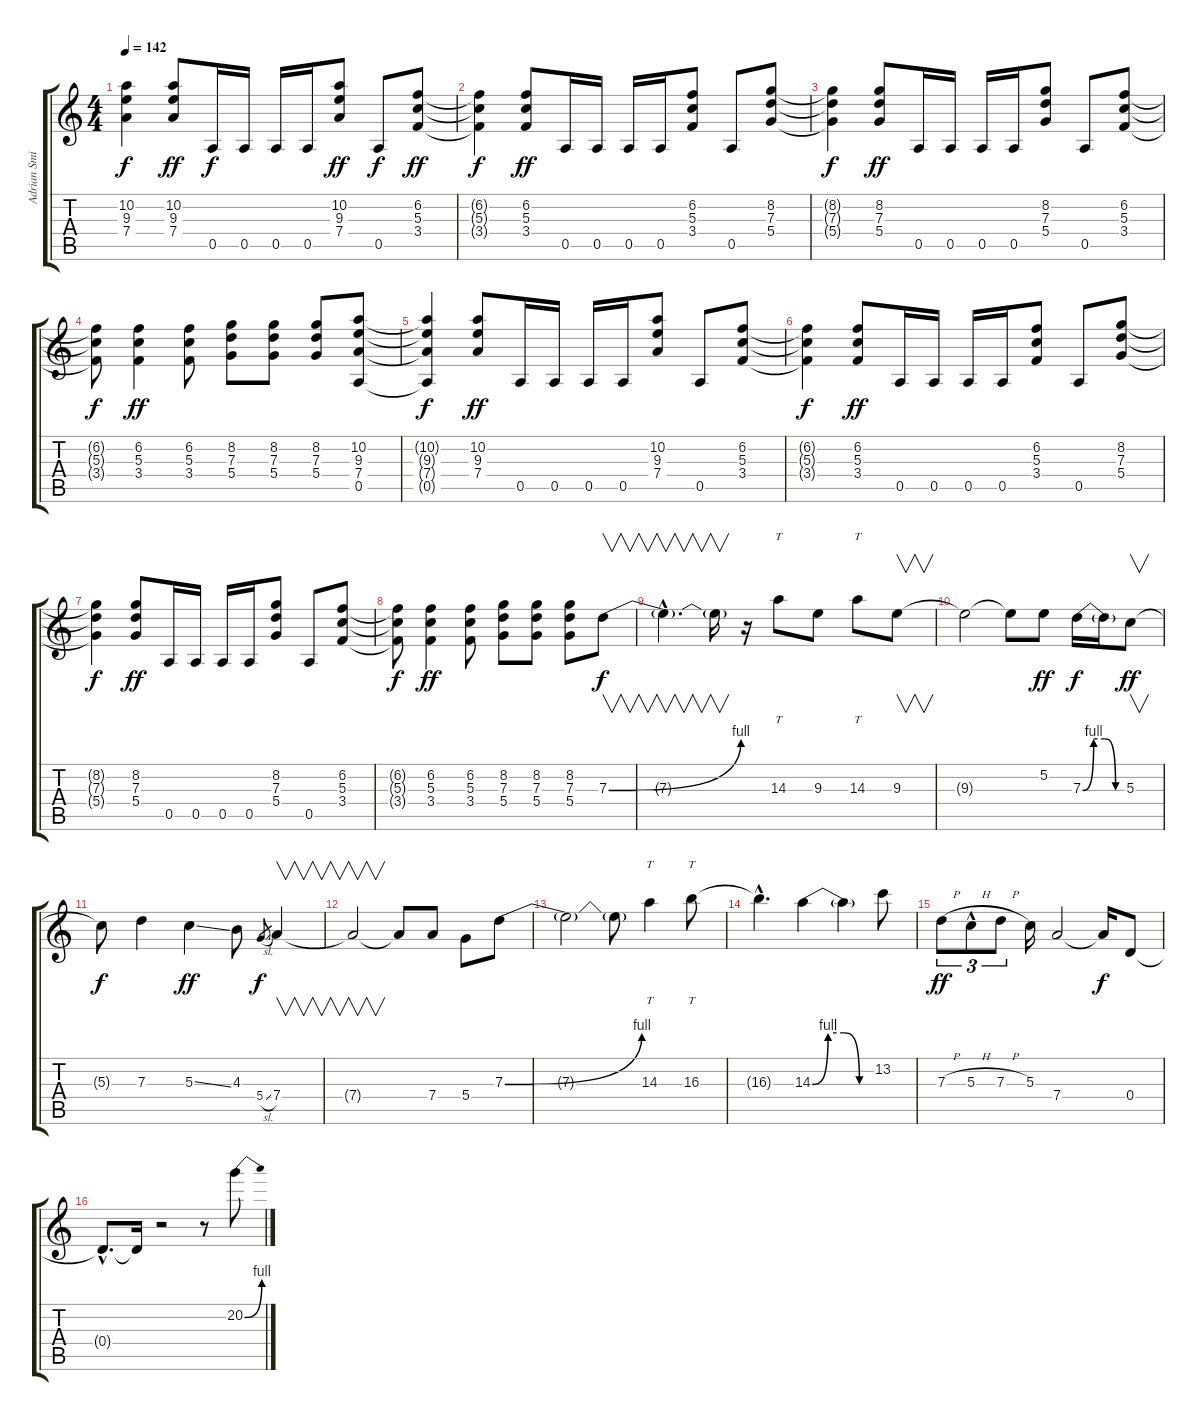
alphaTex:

\track ("Adrian Smith" "Adrian Smi") {instrument overdrivenguitar}
\staff {score tabs}
\tuning (E4 B3 G3 D3 A2 E2) {hide}
\ts (4 4)
\tempo 142
\clef g2
\ks c
(10.2{t} 9.3{t} 7.4{t}).4{dy f} (10.2 9.3 7.4).8{dy ff} 0.5.16{dy f} 0.5.16 0.5.16 0.5.16 (10.2 9.3 7.4).8{dy ff} 0.5.8{dy f} (6.2 5.3 3.4).8{dy ff} |
(6.2{t} 5.3{t} 3.4{t}).4{dy f} (6.2 5.3 3.4).8{dy ff} 0.5.16 0.5.16 0.5.16 0.5.16 (6.2 5.3 3.4).8 0.5.8 (8.2 7.3 5.4).8 |
(8.2{t} 7.3{t} 5.4{t}).4{dy f} (8.2 7.3 5.4).8{dy ff} 0.5.16 0.5.16 0.5.16 0.5.16 (8.2 7.3 5.4).8 0.5.8 (6.2 5.3 3.4).8 |
(6.2{t} 5.3{t} 3.4{t}).8{dy f} (6.2 5.3 3.4).4{dy ff} (6.2 5.3 3.4).8 (8.2 7.3 5.4).8 (8.2 7.3 5.4).8 (8.2 7.3 5.4).8 (10.2 9.3 7.4 0.5).8 |
(10.2{t} 9.3{t} 7.4{t} 0.5{t}).4{dy f} (10.2 9.3 7.4).8{dy ff} 0.5.16 0.5.16 0.5.16 0.5.16 (10.2 9.3 7.4).8 0.5.8 (6.2 5.3 3.4).8 |
(6.2{t} 5.3{t} 3.4{t}).4{dy f} (6.2 5.3 3.4).8{dy ff} 0.5.16 0.5.16 0.5.16 0.5.16 (6.2 5.3 3.4).8 0.5.8 (8.2 7.3 5.4).8 |
(8.2{t} 7.3{t} 5.4{t}).4{dy f} (8.2 7.3 5.4).8{dy ff} 0.5.16 0.5.16 0.5.16 0.5.16 (8.2 7.3 5.4).8 0.5.8 (6.2 5.3 3.4).8 |
(6.2{t} 5.3{t} 3.4{t}).8{dy f} (6.2 5.3 3.4).4{dy ff} (6.2 5.3 3.4).8 (8.2 7.3 5.4).8 (8.2 7.3 5.4).8 (8.2 7.3 5.4).8 7.3{be (bend 0 0 60 4)}.8{v dy f instrument distortionguitar} |
7.3{hac t}.4{v d} 7.3{t}.16{v} r.16 14.3.8{tt} 9.3.8 14.3.8{tt} 9.3.8{v} |
9.3{t}.2 9.3{t}.8 5.2.8{dy ff} 7.3{be (custom 0 0 15 4 30 4 45 0 60 0)}.16{dy f} 7.3{t}.16 5.3.8{v dy ff} |
5.3{t}.8{dy f} 7.3.4 5.3{ss}.4{dy ff} 4.3.8 5.4{sl}.8{gr dy f} 7.4.4{v} |
7.4{t}.2{v} 7.4{t}.8 7.4.8 5.4.8 7.3{be (bend 0 0 60 4)}.8 |
7.3{t}.2 7.3{t}.8 14.3.4{tt} 16.3.8{tt} |
16.3{hac t}.4{d} 14.3{be (custom 0 0 15 4 30 4 45 0 60 0)}.4 14.3{t}.4 13.2.8 |
7.3{h}.8{tu (3 2) dy ff} 5.3{h hac}.8{tu (3 2)} 7.3{h}.8{tu (3 2)} 5.3.16 7.4.2 7.4{t}.16{dy f} 0.4.8 |
0.4{hac t}.8{d} 0.4{t}.16 r.2 r.8 20.2{be (bend 0 0 60 4)}.8
